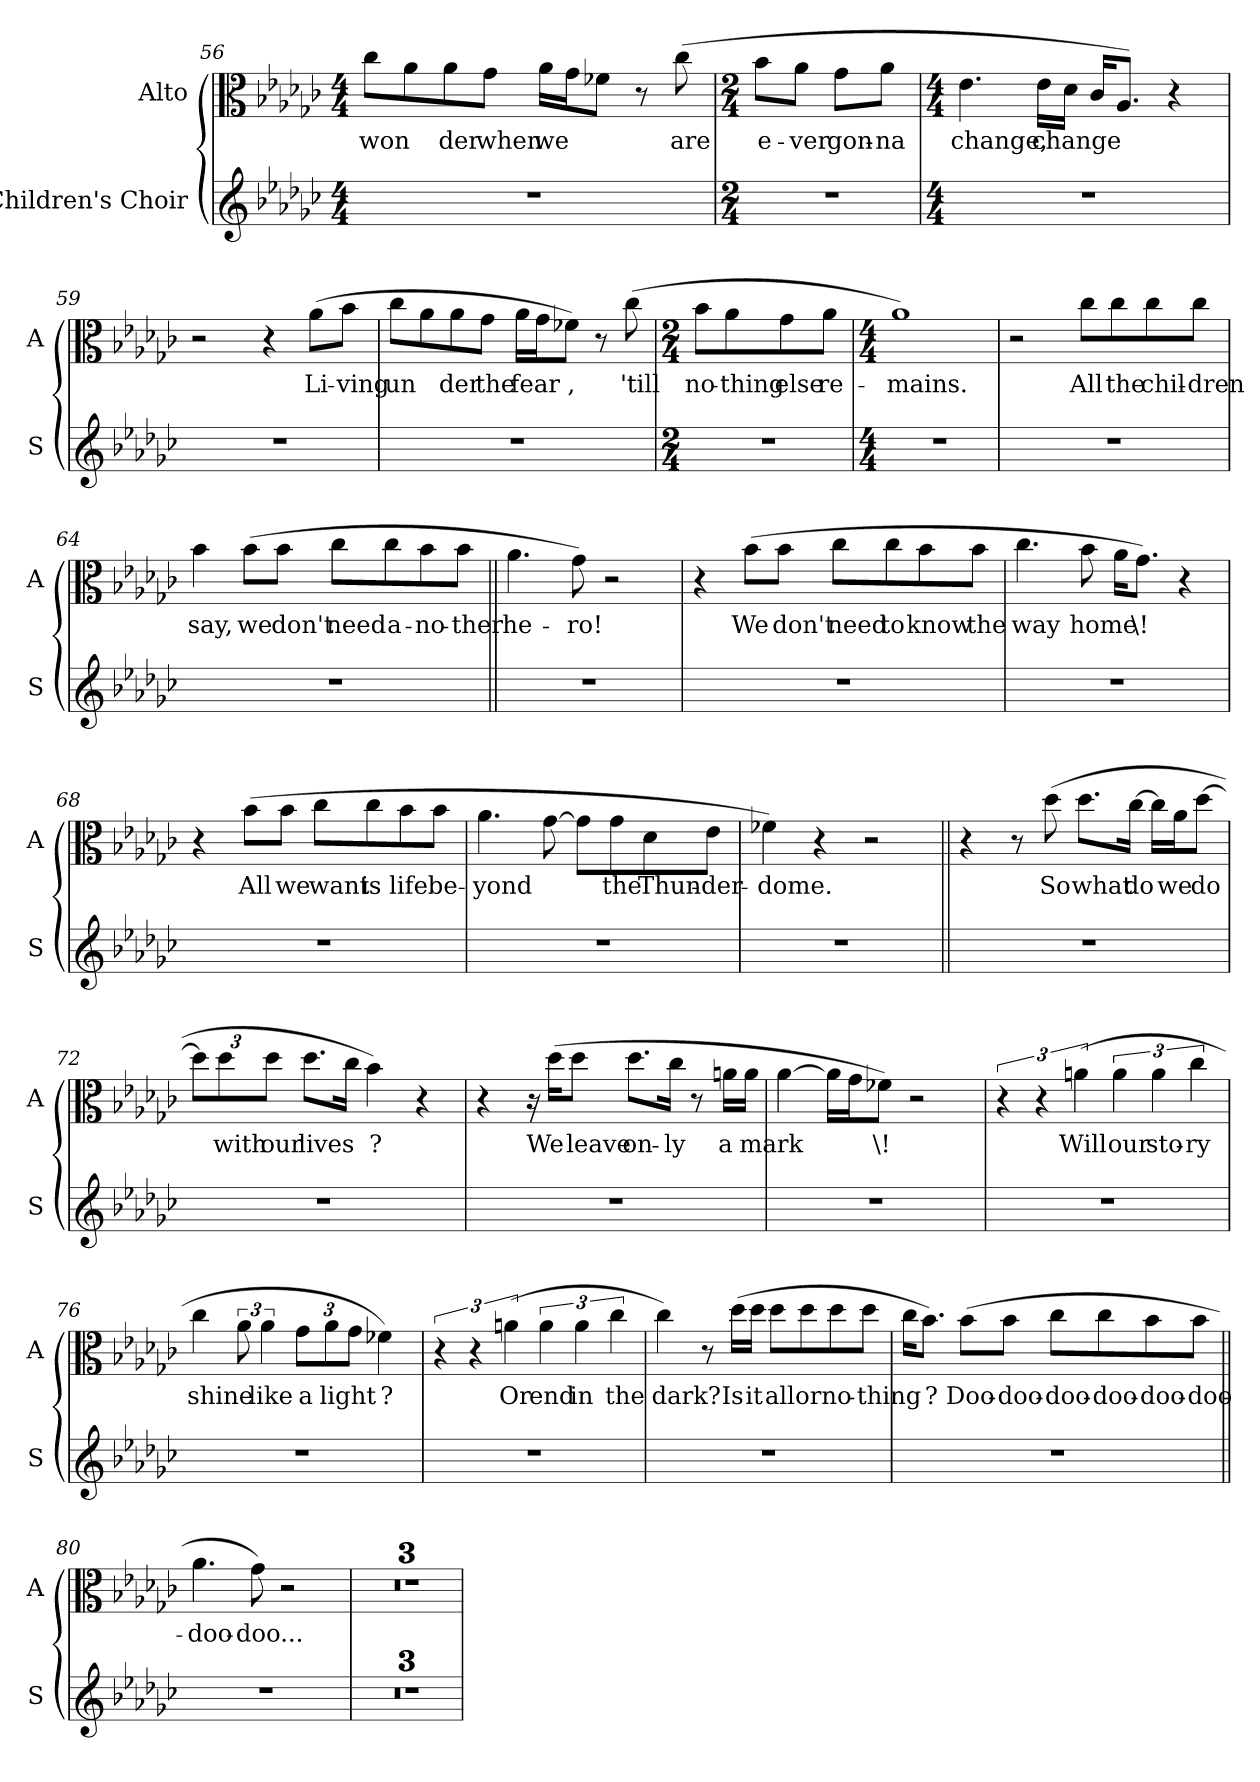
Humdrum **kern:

**kern	**kern	**text
*part2	*part1	*part1
*staff2	*staff1	*staff1
*I"Children's Choir	*I"Alto	*
*I'S	*I'A	*
!!LO:PB:g=z
*clefG2	*clefC3	*
*k[b-e-a-d-g-c-]	*k[b-e-a-d-g-c-]	*
*G-:	*G-:	*
*M4/4	*M4/4	*
=56	=56	=56
!	!	!LO:LY:b
1r	8cc-\L	won
.	8a-\	.
!	!	!LO:LY:b
.	8a-\	der
!	!	!LO:LY:b
.	8g-\J	when
!	!	!LO:LY:b
.	16a-\LL	we
.	16g-\J	.
.	8f-X\J	.
.	8r	.
!	!	!LO:LY:b
.	(>8cc-\	are
=57	=57	=57
*M2/4	*M2/4	*
!	!	!LO:LY:b
2r	8b-\L	e-
!	!	!LO:LY:b
.	8a-\J	-ver
!	!	!LO:LY:b
.	8g-\L	gon-
!	!	!LO:LY:b
.	8a-\J	-na
=58	=58	=58
*M4/4	*M4/4	*
!	!	!LO:LY:b
1r	4.e-\	change,
!	!	!LO:LY:b
.	16e-\LL	change
.	16d-\JJ	.
.	16c-/KL	.
!	!	!LO:LY:b
.	8.A-/J)	.
.	4r	.
=59	=59	=59
1r	2r	.
.	4r	.
!	!	!LO:LY:b
.	(>8a-\L	Li-
!	!	!LO:LY:b
.	8b-\J	-ving
!!LO:LB:g=z
=60	=60	=60
!	!	!LO:LY:b
1r	8cc-\L	un
.	8a-\	.
!	!	!LO:LY:b
.	8a-\	der
!	!	!LO:LY:b
.	8g-\J	the
!	!	!LO:LY:b
.	16a-\LL	fear
.	16g-\J	.
!	!	!LO:LY:b
.	8f-X\J)	,
.	8r	.
!	!	!LO:LY:b
.	(>8cc-\	'till
=61	=61	=61
*M2/4	*M2/4	*
!	!	!LO:LY:b
2r	8b-\L	no-
!	!	!LO:LY:b
.	8a-\	-thing
!	!	!LO:LY:b
.	8g-\	else
!	!	!LO:LY:b
.	8a-\J	re-
=62	=62	=62
*M4/4	*M4/4	*
!	!	!LO:LY:b
1r	1a-)	-mains.
!!LO:LB:g=z
=63	=63	=63
1r	2r	.
!	!	!LO:LY:b
.	8cc-\L	All
!	!	!LO:LY:b
.	8cc-\	the
!	!	!LO:LY:b
.	8cc-\	chil-
!	!	!LO:LY:b
.	8cc-\J	-dren
=64	=64	=64
!	!	!LO:LY:b
1r	4b-\	say,
!	!	!LO:LY:b
.	(>8b-\L	we
!	!	!LO:LY:b
.	8b-\J	don't
!	!	!LO:LY:b
.	8cc-\L	need
!	!	!LO:LY:b
.	8cc-\	a-
!	!	!LO:LY:b
.	8b-\	-no-
!	!	!LO:LY:b
.	8b-\J	-ther
!!LO:LB:g=z
=65||	=65||	=65||
!	!	!LO:LY:b
1r	4.a-\	he-
!	!	!LO:LY:b
.	8g-\)	-ro!
.	2r	.
=66	=66	=66
1r	4r	.
!	!	!LO:LY:b
.	(>8b-\L	We
!	!	!LO:LY:b
.	8b-\J	don't
!	!	!LO:LY:b
.	8cc-\L	need
!	!	!LO:LY:b
.	8cc-\	to
!	!	!LO:LY:b
.	8b-\	know
!	!	!LO:LY:b
.	8b-\J	the
=67	=67	=67
!	!	!LO:LY:b
1r	4.cc-\	way
!	!	!LO:LY:b
.	8b-\	home
.	16a-\KL	.
!	!	!LO:LY:b
.	8.g-\J)	\!
.	4r	.
!!LO:LB:g=z
=68	=68	=68
1r	4r	.
!	!	!LO:LY:b
.	(>8b-\L	All
!	!	!LO:LY:b
.	8b-\J	we
!	!	!LO:LY:b
.	8cc-\L	want
!	!	!LO:LY:b
.	8cc-\	is
!	!	!LO:LY:b
.	8b-\	life
!	!	!LO:LY:b
.	8b-\J	be-
=69	=69	=69
!	!	!LO:LY:b
1r	4.a-\	-yond
.	[8g-\	.
.	8g-\L]	.
!	!	!LO:LY:b
.	8g-\	the
!	!	!LO:LY:b
.	8d-\	Thun-
!	!	!LO:LY:b
.	8e-\J	-der-
=70	=70	=70
!	!	!LO:LY:b
1r	4f-X\)	-dome.
.	4r	.
.	2r	.
!!LO:PB:g=z
=71||	=71||	=71||
1r	4r	.
.	8r	.
!	!	!LO:LY:b
.	(>8dd-\	So
!	!	!LO:LY:b
.	8.dd-\L	what
!	!	!LO:LY:b
.	[16cc-\Jk	do
.	16cc-\LL]	.
!	!	!LO:LY:b
.	16a-\J	we
!	!	!LO:LY:b
.	[8dd-\J	do
=72	=72	=72
*	*Xbrackettup	*
1r	12dd-\L]	.
!	!	!LO:LY:b
.	12dd-\	with
!	!	!LO:LY:b
.	12dd-\J	our
!	!	!LO:LY:b
.	8.dd-\L	lives
.	16cc-\Jk	.
!	!	!LO:LY:b
.	4b-\)	?
.	4r	.
=73	=73	=73
1r	4r	.
.	16r	.
!	!	!LO:LY:b
.	(>16dd-\KL	We
!	!	!LO:LY:b
.	8dd-\J	leave
!	!	!LO:LY:b
.	8.dd-\L	on-
!	!	!LO:LY:b
.	16cc-\Jk	-ly
.	8r	.
!	!	!LO:LY:b
.	16an\LL	a
!	!	!LO:LY:b
.	16a\JJ	mark
!!LO:LB:g=z
=74	=74	=74
1r	[4a-\	.
.	16a-\LL]	.
.	16g-\J	.
!	!	!LO:LY:b
.	8f-X\J)	\!
.	2r	.
!!LO:LB:g=z
=75	=75	=75
*	*brackettup	*
1r	6r	.
.	6r	.
!	!	!LO:LY:b
.	(>6an\	Will
!	!	!LO:LY:b
.	6a\	our
!	!	!LO:LY:b
.	6a\	sto-
!	!	!LO:LY:b
.	6cc-\	-ry
=76	=76	=76
!	!	!LO:LY:b
1r	4cc-\	shine
.	12a-\	.
!	!	!LO:LY:b
.	6a-\	like
*	*Xbrackettup	*
!	!	!LO:LY:b
.	12g-\L	a
!	!	!LO:LY:b
.	12a-\	light
.	12g-\J	.
!	!	!LO:LY:b
.	4f-X\)	?
=77	=77	=77
*	*brackettup	*
1r	6r	.
.	6r	.
!	!	!LO:LY:b
.	(>6an\	Or
!	!	!LO:LY:b
.	6a\	end
!	!	!LO:LY:b
.	6a\	in
!	!	!LO:LY:b
.	6cc-\	the
!!LO:LB:g=z
=78	=78	=78
!	!	!LO:LY:b
1r	4cc-\)	dark?
.	8r	.
!	!	!LO:LY:b
.	(>16dd-\LL	Is
!	!	!LO:LY:b
.	16dd-\JJ	it
!	!	!LO:LY:b
.	8dd-\L	all
!	!	!LO:LY:b
.	8dd-\	or
!	!	!LO:LY:b
.	8dd-\	no-
!	!	!LO:LY:b
.	8dd-\J	-thing
=79	=79	=79
1r	16cc-\KL	.
!	!	!LO:LY:b
.	8.b-\J)	?
!	!	!LO:LY:b
.	(>8b-\L	Doo-
!	!	!LO:LY:b
.	8b-\J	-doo-
!	!	!LO:LY:b
.	8cc-\L	-doo-
!	!	!LO:LY:b
.	8cc-\	-doo-
!	!	!LO:LY:b
.	8b-\	-doo-
!	!	!LO:LY:b
.	8b-\J	-doo-
!!LO:LB:g=z
=80||	=80||	=80||
!	!	!LO:LY:b
1r	4.a-\	-doo-
!	!	!LO:LY:b
.	8g-\)	-doo...
.	2r	.
=81	=81	=81
1r	1r	.
=82	=82	=82
1r	1r	.
=83	=83	=83
1r	1r	.
=	=	=
*-	*-	*-
